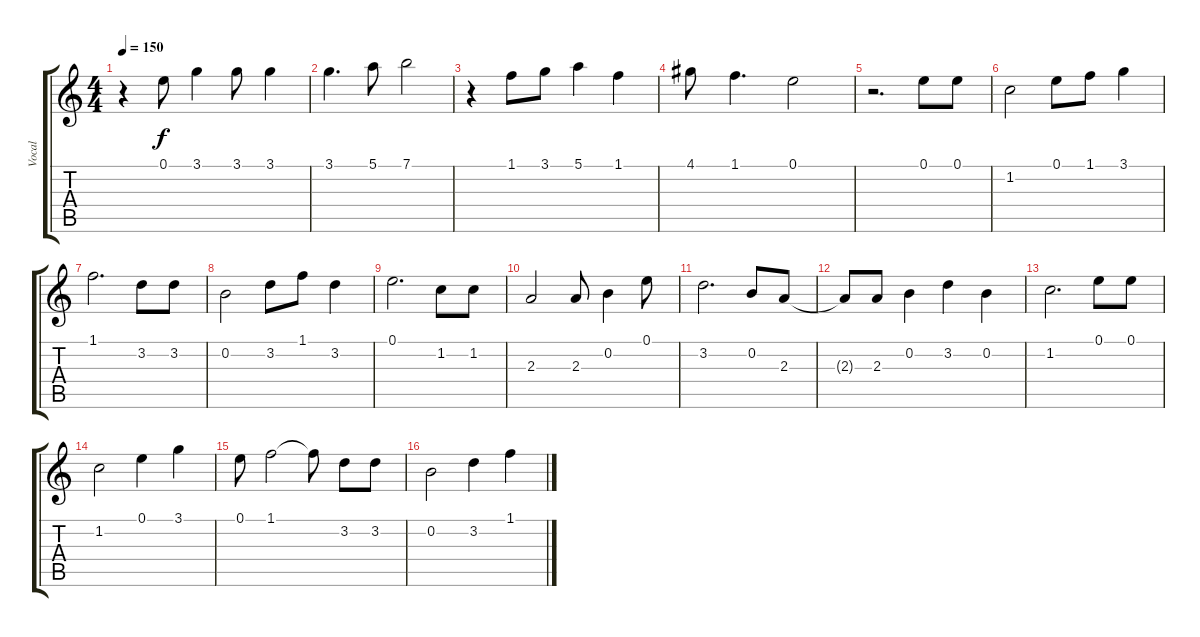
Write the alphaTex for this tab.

\track ("Vocal" "Vocal") {instrument acousticguitarsteel}
\staff {score tabs}
\tuning (E4 B3 G3 D3 A2 E2) {hide}
\ts (4 4)
\tempo 150
\clef g2
\ks aminor
r.4{dy f} 0.1.8 3.1.4 3.1.8 3.1.4 |
3.1.4{d} 5.1.8 7.1.2 |
r.4 1.1.8 3.1.8 5.1.4 1.1.4 |
4.1.8 1.1.4{d} 0.1.2 |
r.2{d} 0.1.8 0.1.8 |
1.2.2 0.1.8 1.1.8 3.1.4 |
1.1.2{d} 3.2.8 3.2.8 |
0.2.2 3.2.8 1.1.8 3.2.4 |
0.1.2{d} 1.2.8 1.2.8 |
2.3.2 2.3.8 0.2.4 0.1.8 |
3.2.2{d} 0.2.8 2.3.8 |
2.3{t}.8 2.3.8 0.2.4 3.2.4 0.2.4 |
1.2.2{d} 0.1.8 0.1.8 |
1.2.2{volume 0} 0.1.4 3.1.4 |
0.1.8 1.1.2 1.1{t}.8 3.2.8 3.2.8 |
0.2.2 3.2.4 1.1.4
